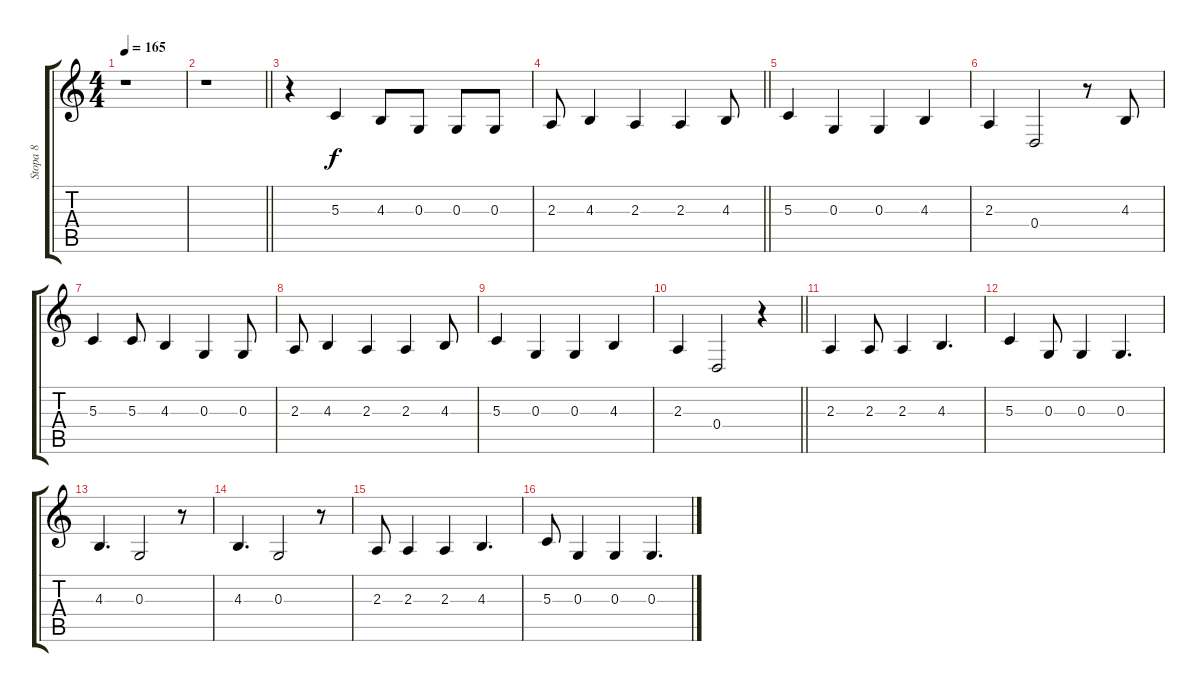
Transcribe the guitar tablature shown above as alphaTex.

\track ("Stopa 8" "Stopa 8") {instrument flute}
\staff {score tabs}
\tuning (E4 B3 G3 D3 A2 E2) {hide}
\ts (4 4)
\tempo 165
\clef g2
\ks c
r.1{dy f} |
\barLineRight lightlight
r.1 |
r.4 5.3.4 4.3.8 0.3.8 0.3.8 0.3.8 |
\barLineRight lightlight
2.3.8 4.3.4 2.3.4 2.3.4 4.3.8 |
5.3.4 0.3.4 0.3.4 4.3.4 |
2.3.4 0.4.2 r.8 4.3.8 |
5.3.4 5.3.8 4.3.4 0.3.4 0.3.8 |
2.3.8 4.3.4 2.3.4 2.3.4 4.3.8 |
5.3.4 0.3.4 0.3.4 4.3.4 |
\barLineRight lightlight
2.3.4 0.4.2 r.4 |
2.3.4 2.3.8 2.3.4 4.3.4{d} |
5.3.4 0.3.8 0.3.4 0.3.4{d} |
4.3.4{d} 0.3.2 r.8 |
4.3.4{d} 0.3.2 r.8 |
2.3.8 2.3.4 2.3.4 4.3.4{d} |
5.3.8 0.3.4 0.3.4 0.3.4{d}
